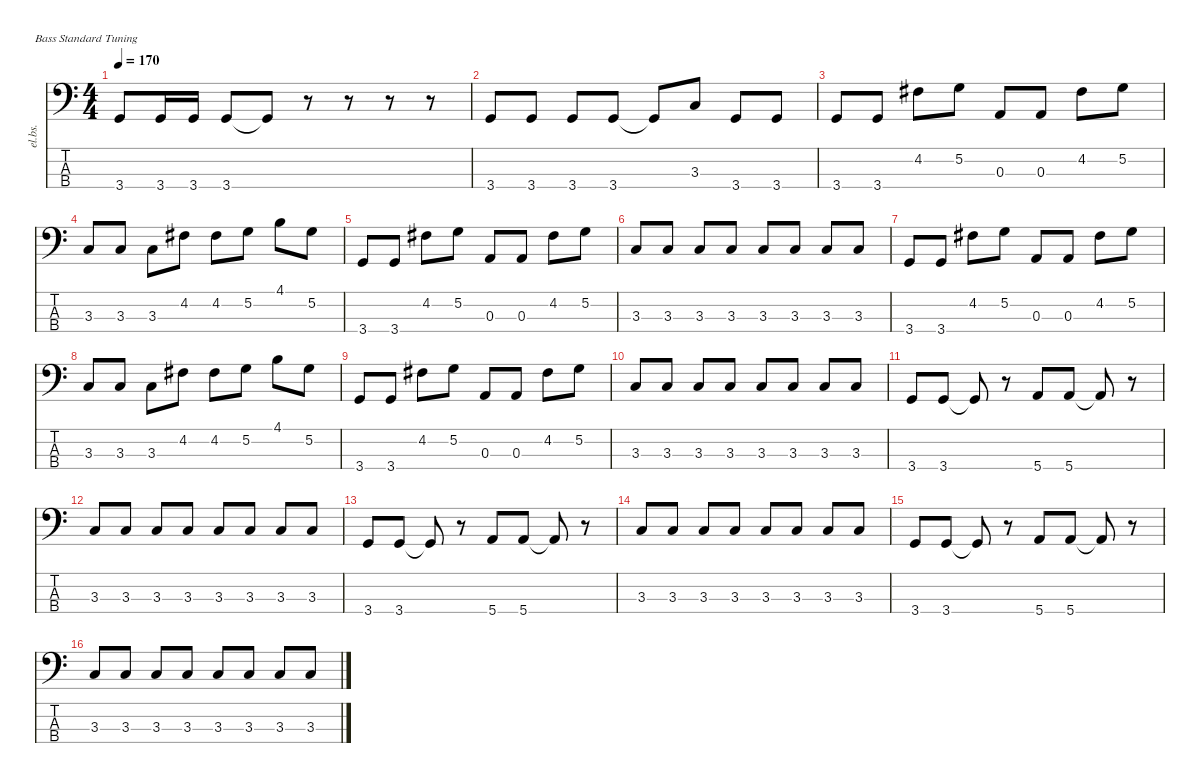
\defaultSystemsLayout 4
\hideDynamics
\bracketExtendMode nobrackets
\otherSystemsTrackNameOrientation horizontal
\track ("Piste 3" "el.bs.") {instrument electricbasspick}
\staff {score tabs}
\tuning (G2 D2 A1 E1)
\ts (4 4)
\tempo 170
\clef f4
\ks c
3.4.8{dy f beam Up} 3.4.16{beam Up} 3.4.16{beam Up} 3.4.8{beam Up} 3.4{t}.8{beam Up} r.8{beam Up} r.8{beam Up} r.8{beam Up} r.8{beam Up} |
3.4.8{beam Up} 3.4.8{beam Up} 3.4.8{beam Up} 3.4.8{beam Up} 3.4{t}.8{beam Up} 3.3.8{beam Up} 3.4.8{beam Up} 3.4.8{beam Up} |
3.4.8{beam Up} 3.4.8{beam Up} 4.2{acc #}.8{beam Down} 5.2.8{beam Down} 0.3.8{beam Up} 0.3.8{beam Up} 4.2{acc #}.8{beam Down} 5.2.8{beam Down} |
3.3.8{beam Up} 3.3.8{beam Up} 3.3.8{beam Down} 4.2{acc #}.8{beam Down} 4.2{acc #}.8{beam Down} 5.2.8{beam Down} 4.1.8{beam Down} 5.2.8{beam Down} |
3.4.8{beam Up} 3.4.8{beam Up} 4.2{acc #}.8{beam Down} 5.2.8{beam Down} 0.3.8{beam Up} 0.3.8{beam Up} 4.2{acc #}.8{beam Down} 5.2.8{beam Down} |
3.3.8{beam Up} 3.3.8{beam Up} 3.3.8{beam Up} 3.3.8{beam Up} 3.3.8{beam Up} 3.3.8{beam Up} 3.3.8{beam Up} 3.3.8{beam Up} |
3.4.8{beam Up} 3.4.8{beam Up} 4.2{acc #}.8{beam Down} 5.2.8{beam Down} 0.3.8{beam Up} 0.3.8{beam Up} 4.2{acc #}.8{beam Down} 5.2.8{beam Down} |
3.3.8{beam Up} 3.3.8{beam Up} 3.3.8{beam Down} 4.2{acc #}.8{beam Down} 4.2{acc #}.8{beam Down} 5.2.8{beam Down} 4.1.8{beam Down} 5.2.8{beam Down} |
3.4.8{beam Up} 3.4.8{beam Up} 4.2{acc #}.8{beam Down} 5.2.8{beam Down} 0.3.8{beam Up} 0.3.8{beam Up} 4.2{acc #}.8{beam Down} 5.2.8{beam Down} |
3.3.8{beam Up} 3.3.8{beam Up} 3.3.8{beam Up} 3.3.8{beam Up} 3.3.8{beam Up} 3.3.8{beam Up} 3.3.8{beam Up} 3.3.8{beam Up} |
3.4.8{beam Up} 3.4.8{beam Up} 3.4{t}.8{beam Up} r.8{beam Up} 5.4.8{beam Up} 5.4.8{beam Up} 5.4{t}.8{beam Up} r.8{beam Up} |
3.3.8{beam Up} 3.3.8{beam Up} 3.3.8{beam Up} 3.3.8{beam Up} 3.3.8{beam Up} 3.3.8{beam Up} 3.3.8{beam Up} 3.3.8{beam Up} |
3.4.8{beam Up} 3.4.8{beam Up} 3.4{t}.8{beam Up} r.8{beam Up} 5.4.8{beam Up} 5.4.8{beam Up} 5.4{t}.8{beam Up} r.8{beam Up} |
3.3.8{beam Up} 3.3.8{beam Up} 3.3.8{beam Up} 3.3.8{beam Up} 3.3.8{beam Up} 3.3.8{beam Up} 3.3.8{beam Up} 3.3.8{beam Up} |
3.4.8{beam Up} 3.4.8{beam Up} 3.4{t}.8{beam Up} r.8{beam Up} 5.4.8{beam Up} 5.4.8{beam Up} 5.4{t}.8{beam Up} r.8{beam Up} |
3.3.8{beam Up} 3.3.8{beam Up} 3.3.8{beam Up} 3.3.8{beam Up} 3.3.8{beam Up} 3.3.8{beam Up} 3.3.8{beam Up} 3.3.8{beam Up}
